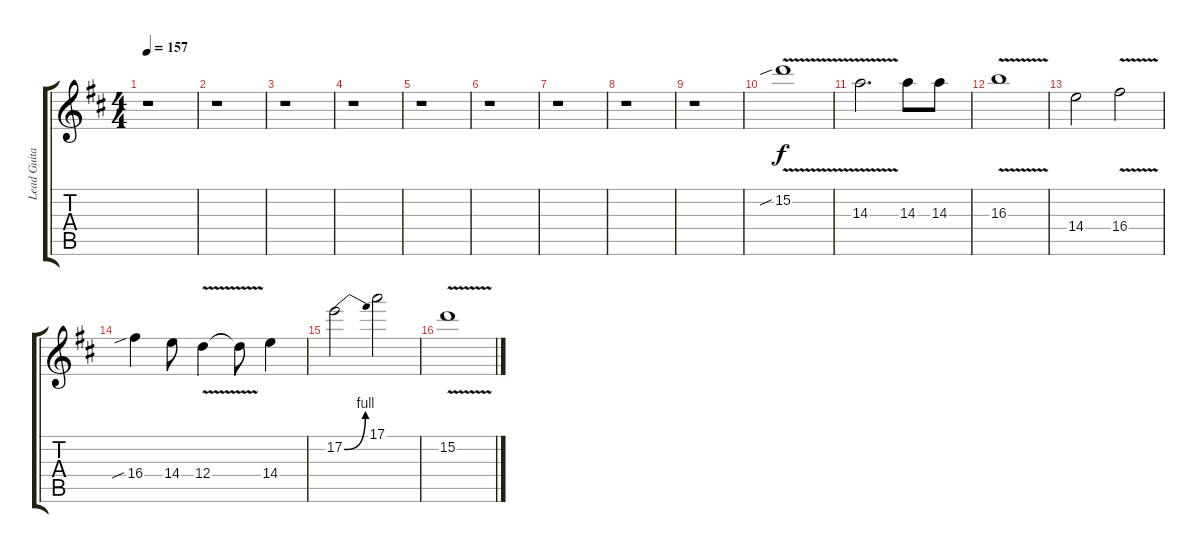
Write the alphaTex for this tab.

\track ("Lead Guitar" "Lead Guita") {instrument distortionguitar}
\staff {score tabs}
\tuning (E4 B3 G3 D3 A2 E2) {hide}
\ts (4 4)
\tempo 157
\clef g2
\ks d
r.1{dy f} |
r.1 |
r.1 |
r.1 |
r.1 |
r.1 |
r.1 |
r.1 |
r.1 |
15.2{v sib}.1 |
14.3{v}.2{d} 14.3.8 14.3.8 |
16.3{v}.1 |
14.4.2 16.4{v}.2 |
16.4{sib}.4 14.4.8 12.4{v}.4 12.4{t}.8 14.4.4 |
17.2{be (bend 0 0 60 4)}.2 17.1.2 |
15.2{v}.1
